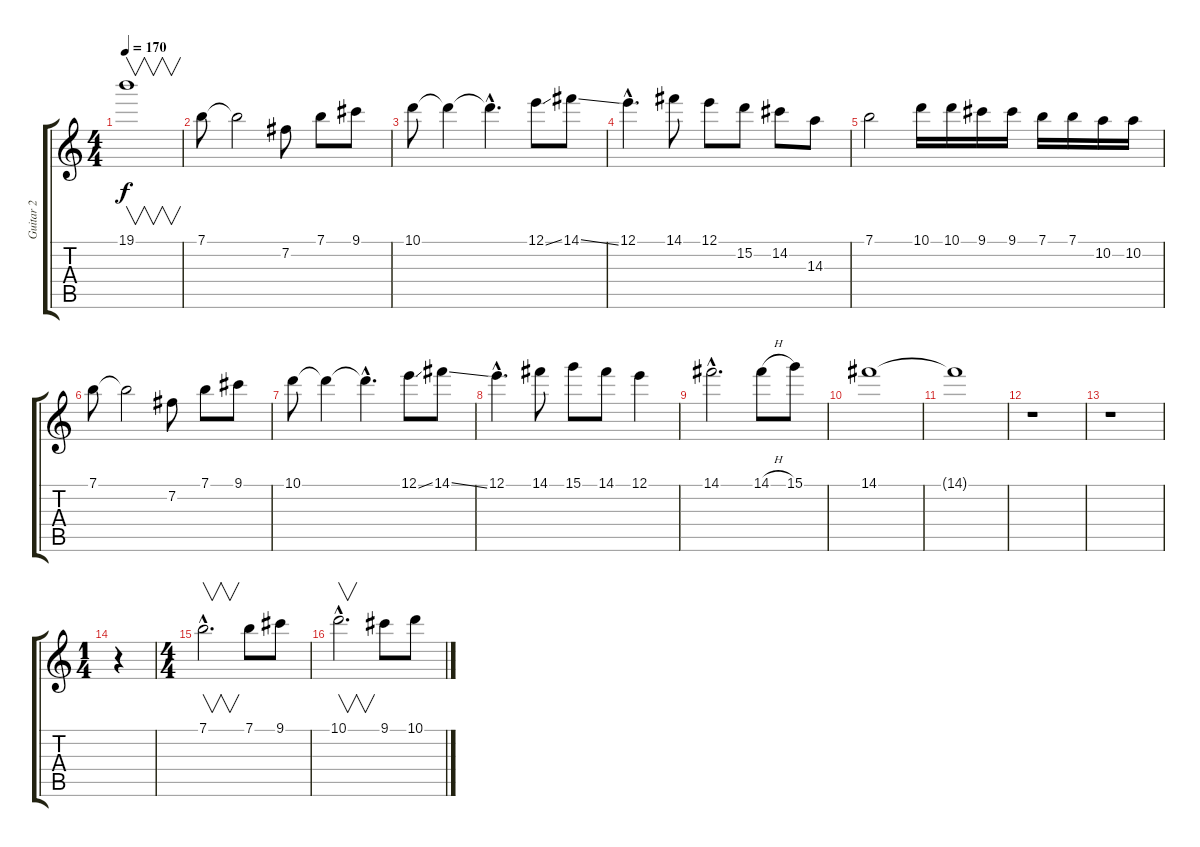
\track ("Guitar 2" "Guitar 2") {instrument distortionguitar}
\staff {score tabs}
\tuning (E4 B3 G3 D3 A2 E2) {hide}
\ts (4 4)
\tempo 170
\clef g2
\ks c
19.1.1{v dy f instrument distortionguitar} |
7.1.8 7.1{t}.2 7.2.8 7.1.8 9.1.8 |
10.1.8 10.1{t}.4 10.1{hac t}.4{d} 12.1{ss}.8 14.1{ss}.8 |
12.1{hac}.4{d} 14.1.8 12.1.8 15.2.8 14.2.8 14.3.8 |
7.1.2 10.1.16 10.1.16 9.1.16 9.1.16 7.1.16 7.1.16 10.2.16 10.2.16 |
7.1.8 7.1{t}.2 7.2.8 7.1.8 9.1.8 |
10.1.8 10.1{t}.4 10.1{hac t}.4{d} 12.1{ss}.8 14.1{ss}.8 |
12.1{hac}.4{d} 14.1.8 15.1.8 14.1.8 12.1.4 |
14.1{hac}.2{d} 14.1{h}.8 15.1.8 |
14.1.1 |
14.1{t}.1 |
r.1 |
r.1 |
\ts (1 4)
r.4 |
\ts (4 4)
7.1{hac}.2{v d} 7.1.8 9.1.8 |
10.1{hac}.2{v d} 9.1.8 10.1.8
